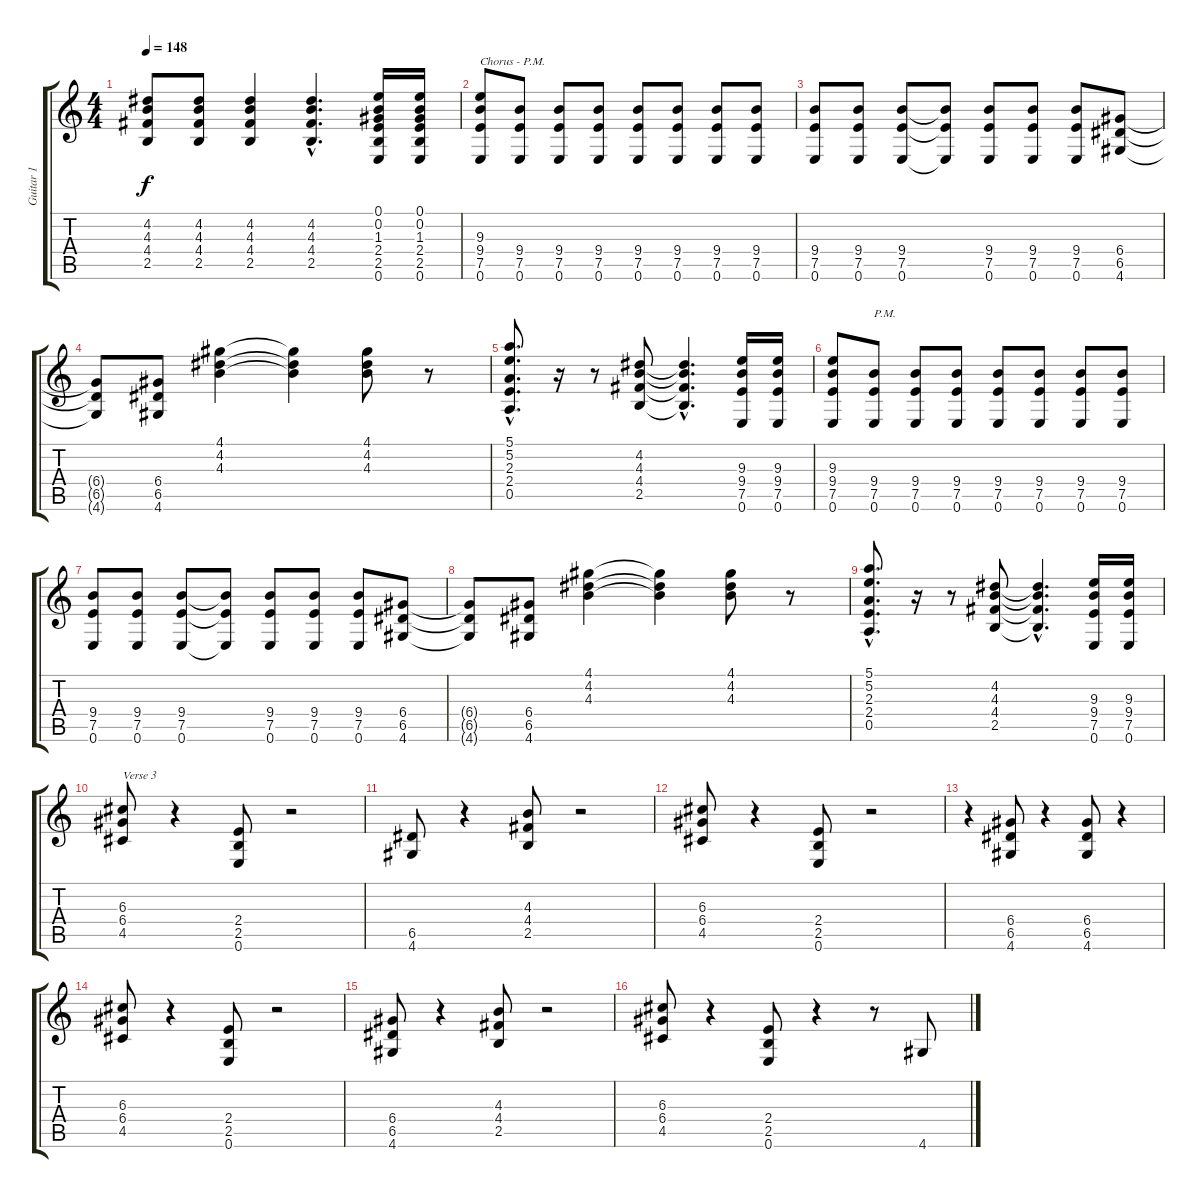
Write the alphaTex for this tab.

\track ("Guitar 1" "Guitar 1") {instrument overdrivenguitar}
\staff {score tabs}
\tuning (E4 B3 G3 D3 A2 E2) {hide}
\ts (4 4)
\tempo 148
\clef g2
\ks c
(4.2{t} 4.3{t} 4.4{t} 2.5{t}).8{dy f} (4.2 4.3 4.4 2.5).8 (4.2 4.3 4.4 2.5).4 (4.2{hac} 4.3{hac} 4.4{hac} 2.5{hac}).4{d} (0.1 0.2 1.3 2.4 2.5 0.6).16 (0.1 0.2 1.3 2.4 2.5 0.6).16 |
(9.3 9.4 7.5 0.6).8{txt "Chorus - P.M."} (9.4 7.5 0.6).8 (9.4 7.5 0.6).8 (9.4 7.5 0.6).8 (9.4 7.5 0.6).8 (9.4 7.5 0.6).8 (9.4 7.5 0.6).8 (9.4 7.5 0.6).8 |
(9.4 7.5 0.6).8 (9.4 7.5 0.6).8 (9.4 7.5 0.6).8 (9.4{t} 7.5{t} 0.6{t}).8 (9.4 7.5 0.6).8 (9.4 7.5 0.6).8 (9.4 7.5 0.6).8 (6.4 6.5 4.6).8 |
(6.4{t} 6.5{t} 4.6{t}).8 (6.4 6.5 4.6).8 (4.1 4.2 4.3).4 (4.1{t} 4.2{t} 4.3{t}).4 (4.1 4.2 4.3).8 r.8 |
(5.1{hac} 5.2{hac} 2.3{hac} 2.4{hac} 0.5{hac}).8{d} r.16 r.8 (4.2 4.3 4.4 2.5).8 (4.2{hac t} 4.3{hac t} 4.4{hac t} 2.5{hac t}).4{d} (9.3 9.4 7.5 0.6).16 (9.3 9.4 7.5 0.6).16 |
(9.3 9.4 7.5 0.6).8 (9.4 7.5 0.6).8{txt "P.M."} (9.4 7.5 0.6).8 (9.4 7.5 0.6).8 (9.4 7.5 0.6).8 (9.4 7.5 0.6).8 (9.4 7.5 0.6).8 (9.4 7.5 0.6).8 |
(9.4 7.5 0.6).8 (9.4 7.5 0.6).8 (9.4 7.5 0.6).8 (9.4{t} 7.5{t} 0.6{t}).8 (9.4 7.5 0.6).8 (9.4 7.5 0.6).8 (9.4 7.5 0.6).8 (6.4 6.5 4.6).8 |
(6.4{t} 6.5{t} 4.6{t}).8 (6.4 6.5 4.6).8 (4.1 4.2 4.3).4 (4.1{t} 4.2{t} 4.3{t}).4 (4.1 4.2 4.3).8 r.8 |
(5.1{hac} 5.2{hac} 2.3{hac} 2.4{hac} 0.5{hac}).8{d} r.16 r.8 (4.2 4.3 4.4 2.5).8 (4.2{hac t} 4.3{hac t} 4.4{hac t} 2.5{hac t}).4{d} (9.3 9.4 7.5 0.6).16 (9.3 9.4 7.5 0.6).16 |
(6.3 6.4 4.5).8{txt "Verse 3"} r.4 (2.4 2.5 0.6).8 r.2 |
(6.5 4.6).8 r.4 (4.3 4.4 2.5).8 r.2 |
(6.3 6.4 4.5).8 r.4 (2.4 2.5 0.6).8 r.2 |
r.4 (6.4 6.5 4.6).8 r.4 (6.4 6.5 4.6).8 r.4 |
(6.3 6.4 4.5).8 r.4 (2.4 2.5 0.6).8 r.2 |
(6.4 6.5 4.6).8 r.4 (4.3 4.4 2.5).8 r.2 |
(6.3 6.4 4.5).8 r.4 (2.4 2.5 0.6).8 r.4 r.8 4.6.8
